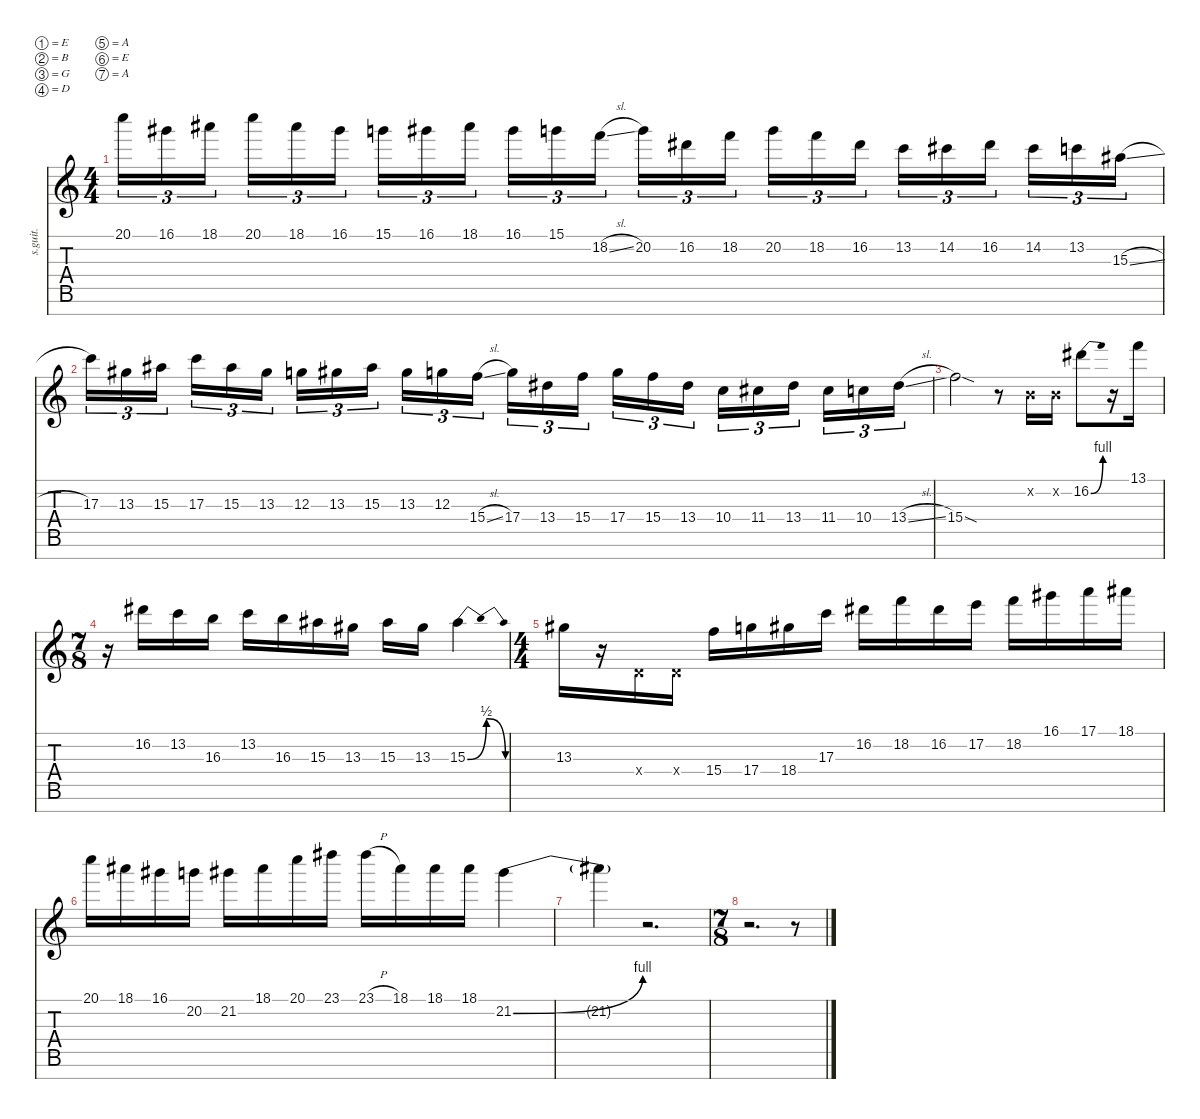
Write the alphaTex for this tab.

\defaultSystemsLayout 4
\hideDynamics
\bracketExtendMode nobrackets
\track ("" "s.guit.") {instrument electricguitarmuted}
\staff {score tabs}
\tuning (E4 B3 G3 D3 A2 E2 A1)
\ts (4 4)
\tempo (135 hide)
\clef g2
\ks c
20.1.16{tu (3 2) dy f} 16.1{acc #}.16{tu (3 2)} 18.1{acc #}.16{tu (3 2)} 20.1.16{tu (3 2)} 18.1{acc #}.16{tu (3 2)} 16.1{acc #}.16{tu (3 2)} 15.1.16{tu (3 2)} 16.1{acc #}.16{tu (3 2)} 18.1{acc #}.16{tu (3 2)} 16.1{acc #}.16{tu (3 2)} 15.1.16{tu (3 2)} 18.2{sl}.16{tu (3 2)} 20.2.16{tu (3 2)} 16.2{acc #}.16{tu (3 2)} 18.2.16{tu (3 2)} 20.2.16{tu (3 2)} 18.2.16{tu (3 2)} 16.2{acc #}.16{tu (3 2)} 13.2.16{tu (3 2)} 14.2{acc #}.16{tu (3 2)} 16.2{acc #}.16{tu (3 2)} 14.2{acc #}.16{tu (3 2)} 13.2.16{tu (3 2)} 15.3{sl acc #}.16{tu (3 2)} |
17.3.16{tu (3 2)} 13.3{acc #}.16{tu (3 2)} 15.3{acc #}.16{tu (3 2)} 17.3.16{tu (3 2)} 15.3{acc #}.16{tu (3 2)} 13.3{acc #}.16{tu (3 2)} 12.3.16{tu (3 2)} 13.3{acc #}.16{tu (3 2)} 15.3{acc #}.16{tu (3 2)} 13.3{acc #}.16{tu (3 2)} 12.3.16{tu (3 2)} 15.4{sl}.16{tu (3 2)} 17.4.16{tu (3 2)} 13.4{acc #}.16{tu (3 2)} 15.4.16{tu (3 2)} 17.4.16{tu (3 2)} 15.4.16{tu (3 2)} 13.4{acc #}.16{tu (3 2)} 10.4.16{tu (3 2)} 11.4{acc #}.16{tu (3 2)} 13.4{acc #}.16{tu (3 2)} 11.4{acc #}.16{tu (3 2)} 10.4.16{tu (3 2)} 13.4{sl acc #}.16{tu (3 2)} |
15.4{sod}.2 r.8 0.2{x}.16 0.2{x}.16 16.2{be (bend 0 0 60 4) acc #}.8 r.16 13.1.16 |
\ts (7 8)
\beaming (8 2 2 2 2)
r.16 16.2{acc #}.16 13.2.16 16.3.16 13.2.16 16.3.16 15.3{acc #}.16 13.3{acc #}.16 15.3{acc #}.16 13.3{acc #}.16 15.3{be (bendrelease 0 0 30 2 30 2 60 0) acc #}.4 |
\ts (4 4)
\beaming (8 2 2 2 2)
13.3{acc #}.16 r.16 0.4{x}.16 0.4{x}.16 15.4.16 17.4.16 18.4{acc #}.16 17.3.16 16.2{acc #}.16 18.2.16 16.2{acc #}.16 17.2.16 18.2.16 16.1{acc #}.16 17.1.16 18.1{acc #}.16 |
20.1.16 18.1{acc #}.16 16.1{acc #}.16 20.2.16 21.2{acc #}.16 18.1{acc #}.16 20.1.16 23.1{acc #}.16 23.1{h acc #}.16 18.1{acc #}.16 18.1{acc #}.16 18.1{acc #}.16 21.2{be (bend 0 0 60 4) acc #}.4 |
21.2{t}.4 r.2{d} |
\ts (7 8)
\beaming (8 2 2 2 2)
r.2{d} r.8
